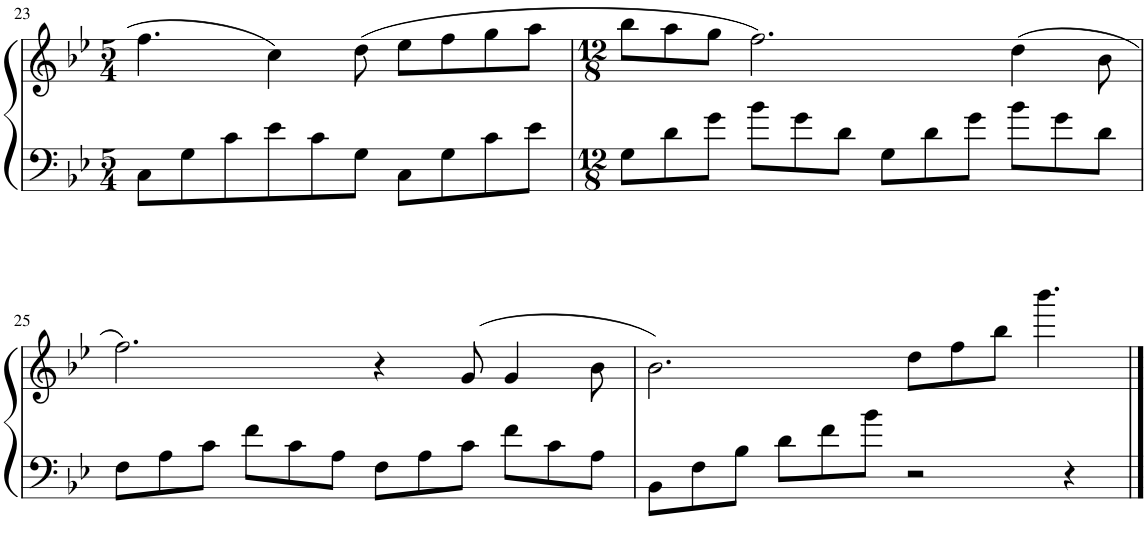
**kern	**kern
*part1	*part1
*staff2	*staff1
*I"Piano	*
*I'Pno.	*
!!LO:PB:g=z
*clefG2	*clefG2
*k[b-e-]	*k[b-e-]
*M5/4	*M5/4
=23	=23
8C\L	4.ff\
8G\	.
8c\	.
8e-\	4cc\
8c\	.
8G\J	(8dd\
8C\L	8ee-\L
8G\	8ff\
8c\	8gg\
8e-\J	8aa\J
=24	=24
*M12/8	*M12/8
8G\L	8bb-\L
8d\	8aa\
8g\J	8gg\J
8b-\L	2.ff\)
8g\	.
8d\J	.
8G\L	.
8d\	.
8g\J	.
8b-\L	(4dd\
8g\	.
8d\J	8b-\
!!LO:LB:g=z
=25	=25
8F\L	2.ff\)
8A\	.
8c\J	.
8f\L	.
8c\	.
8A\J	.
8F\L	4r
8A\	.
8c\J	(8g/
8f\L	4g/
8c\	.
8A\J	8b-\
=26	=26
8BB-\L	2.b-\)
8F\	.
8B-\J	.
8d\L	.
8f\	.
8b-\J	.
2r	8dd\L
.	8ff\
.	8bb-\J
.	4.bbb-\
4r	.
==	==
*-	*-
